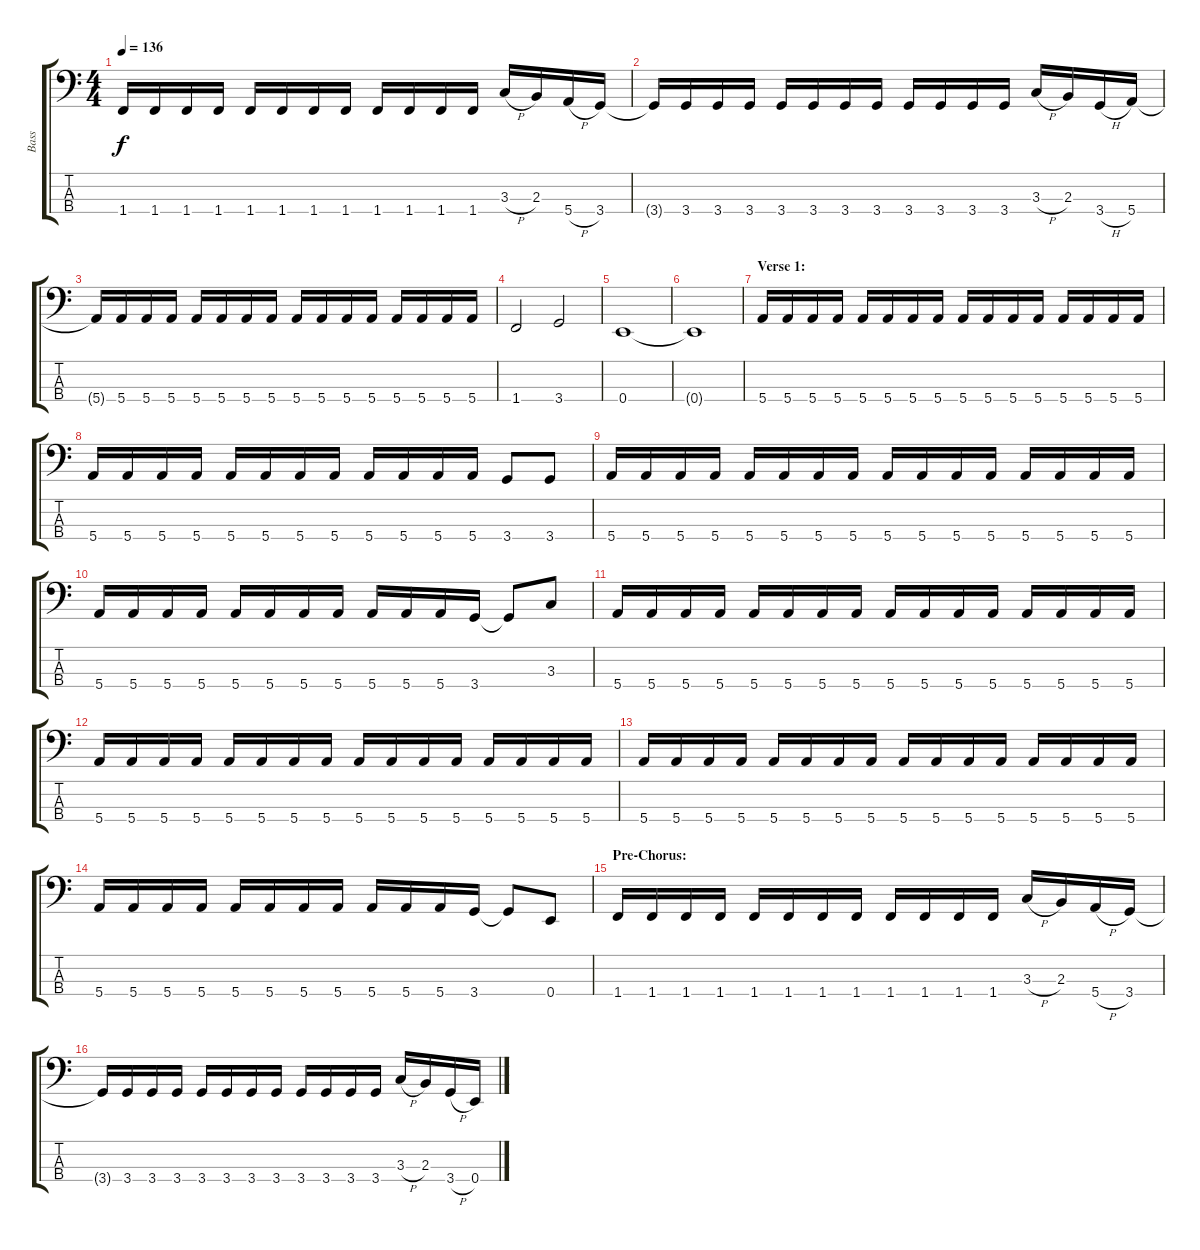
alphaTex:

\track ("Bass" "Bass") {instrument electricbasspick}
\staff {score tabs}
\tuning (G2 D2 A1 E1) {hide}
\ts (4 4)
\tempo 136
\clef f4
\ks c
1.4.16{dy f} 1.4.16 1.4.16 1.4.16 1.4.16 1.4.16 1.4.16 1.4.16 1.4.16 1.4.16 1.4.16 1.4.16 3.3{h}.16 2.3.16 5.4{h}.16 3.4.16 |
3.4{t}.16 3.4.16 3.4.16 3.4.16 3.4.16 3.4.16 3.4.16 3.4.16 3.4.16 3.4.16 3.4.16 3.4.16 3.3{h}.16 2.3.16 3.4{h}.16 5.4.16 |
5.4{t}.16 5.4.16 5.4.16 5.4.16 5.4.16 5.4.16 5.4.16 5.4.16 5.4.16 5.4.16 5.4.16 5.4.16 5.4.16 5.4.16 5.4.16 5.4.16 |
1.4.2 3.4.2 |
0.4.1 |
0.4{t}.1 |
\section ("" "Verse 1:")
5.4.16 5.4.16 5.4.16 5.4.16 5.4.16 5.4.16 5.4.16 5.4.16 5.4.16 5.4.16 5.4.16 5.4.16 5.4.16 5.4.16 5.4.16 5.4.16 |
5.4.16 5.4.16 5.4.16 5.4.16 5.4.16 5.4.16 5.4.16 5.4.16 5.4.16 5.4.16 5.4.16 5.4.16 3.4.8 3.4.8 |
5.4.16 5.4.16 5.4.16 5.4.16 5.4.16 5.4.16 5.4.16 5.4.16 5.4.16 5.4.16 5.4.16 5.4.16 5.4.16 5.4.16 5.4.16 5.4.16 |
5.4.16 5.4.16 5.4.16 5.4.16 5.4.16 5.4.16 5.4.16 5.4.16 5.4.16 5.4.16 5.4.16 3.4.16 3.4{t}.8 3.3.8 |
5.4.16 5.4.16 5.4.16 5.4.16 5.4.16 5.4.16 5.4.16 5.4.16 5.4.16 5.4.16 5.4.16 5.4.16 5.4.16 5.4.16 5.4.16 5.4.16 |
5.4.16 5.4.16 5.4.16 5.4.16 5.4.16 5.4.16 5.4.16 5.4.16 5.4.16 5.4.16 5.4.16 5.4.16 5.4.16 5.4.16 5.4.16 5.4.16 |
5.4.16 5.4.16 5.4.16 5.4.16 5.4.16 5.4.16 5.4.16 5.4.16 5.4.16 5.4.16 5.4.16 5.4.16 5.4.16 5.4.16 5.4.16 5.4.16 |
5.4.16 5.4.16 5.4.16 5.4.16 5.4.16 5.4.16 5.4.16 5.4.16 5.4.16 5.4.16 5.4.16 3.4.16 3.4{t}.8 0.4.8 |
\section ("" "Pre-Chorus:")
1.4.16 1.4.16 1.4.16 1.4.16 1.4.16 1.4.16 1.4.16 1.4.16 1.4.16 1.4.16 1.4.16 1.4.16 3.3{h}.16 2.3.16 5.4{h}.16 3.4.16 |
3.4{t}.16 3.4.16 3.4.16 3.4.16 3.4.16 3.4.16 3.4.16 3.4.16 3.4.16 3.4.16 3.4.16 3.4.16 3.3{h}.16 2.3.16 3.4{h}.16 0.4.16
